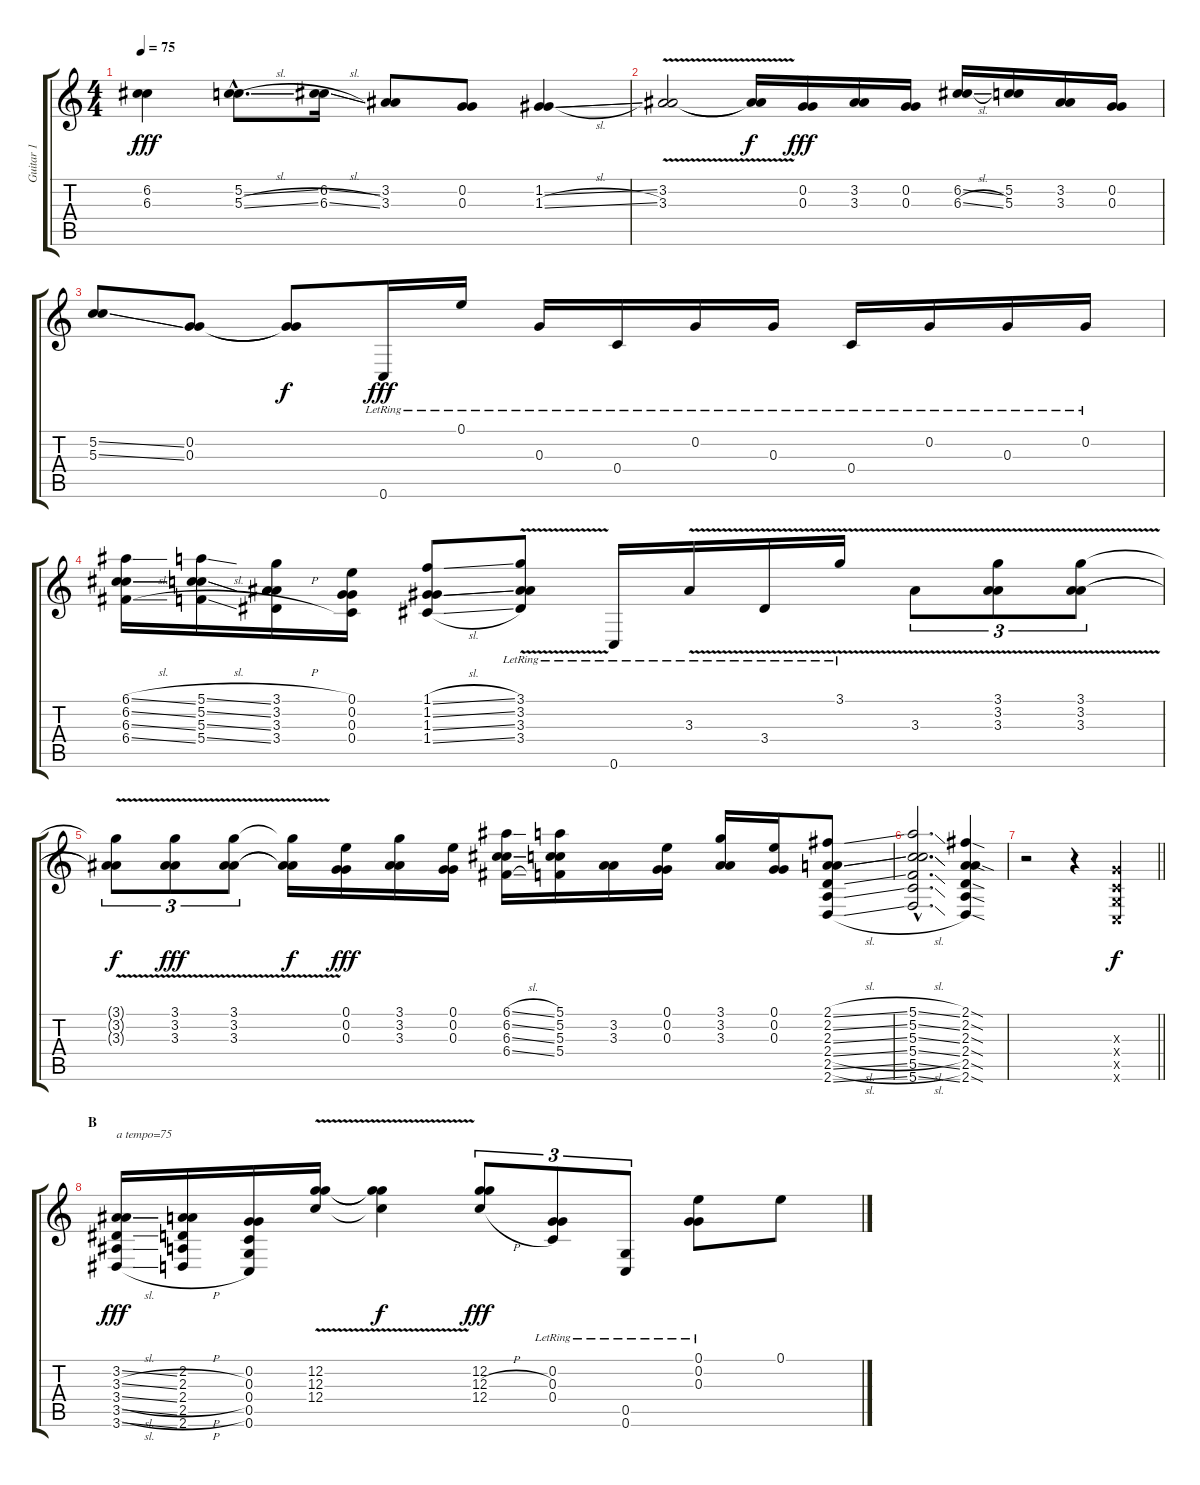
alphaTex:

\track ("Guitar 1" "Guitar 1") {instrument acousticguitarsteel}
\staff {score tabs}
\tuning (E4 G3 G3 C3 G2 C2) {hide}
\ts (4 4)
\tempo 75
\clef g2
\ks c
(6.2 6.3).4{dy fff} (5.2{sl hac} 5.3{sl hac}).8{d} (6.2{sl} 6.3{sl}).16 (3.2 3.3).8 (0.2 0.3).8 (1.2{sl} 1.3{sl}).4 |
(3.2{v} 3.3{v}).2 (3.2{t} 3.3{t}).16{dy f} (0.2 0.3).16{dy fff} (3.2 3.3).16 (0.2 0.3).16 (6.2{sl} 6.3{sl}).16 (5.2 5.3).16 (3.2 3.3).16 (0.2 0.3).16 |
(5.2{ss} 5.3{ss}).8 (0.2 0.3).8 (0.2{t} 0.3{t}).8{dy f} 0.6{lr}.16{dy fff} 0.1{lr}.16 0.3{lr}.16 0.4{lr}.16 0.2{lr}.16 0.3{lr}.16 0.4{lr}.16 0.2{lr}.16 0.3{lr}.16 0.2{lr}.16 |
(6.1{sl} 6.2{sl} 6.3{sl} 6.4{sl}).16 (5.1{sl} 5.2{sl} 5.3{sl} 5.4{sl}).16 (3.1{h} 3.2{h} 3.3{h} 3.4{h}).16 (0.1 0.2 0.3 0.4).16 (1.1{sl} 1.2{sl} 1.3{sl} 1.4{sl}).8 (3.1{v lr} 3.2{v lr} 3.3{v lr} 3.4{v lr}).8 0.6{lr}.16 3.3{v lr}.16 3.4{v lr}.16 3.1{v lr}.16 3.3{v}.8{tu (3 2)} (3.1{v} 3.2{v} 3.3{v}).8{tu (3 2)} (3.1{v} 3.2{v} 3.3{v}).8{tu (3 2)} |
(3.1{t} 3.2{t} 3.3{t}).8{tu (3 2) dy f} (3.1{v} 3.2{v} 3.3{v}).8{tu (3 2) dy fff} (3.1{v} 3.2{v} 3.3{v}).8{tu (3 2)} (3.1{t} 3.2{t} 3.3{t}).16{dy f} (0.1 0.2 0.3).16{dy fff} (3.1 3.2 3.3).16 (0.1 0.2 0.3).16 (6.1{sl} 6.2{sl} 6.3{sl} 6.4{sl}).16 (5.1 5.2 5.3 5.4).16 (3.2 3.3).16 (0.1 0.2 0.3).16 (3.1 3.2 3.3).16 (0.1 0.2 0.3).16 (2.1{sl} 2.2{sl} 2.3{sl} 2.4{sl} 2.5{sl} 2.6{sl}).8 |
(5.1{sl hac} 5.2{sl hac} 5.3{sl hac} 5.4{sl hac} 5.5{sl hac} 5.6{sl hac}).2{d} (2.1{sod} 2.2{sod} 2.3{sod} 2.4{sod} 2.5{sod} 2.6{sod}).4 |
\barLineRight lightlight
r.2 r.4 (0.3{x} 0.4{x} 0.5{x} 0.6{x}).4{dy f} |
\section ("" "B")
(3.2{sl} 3.3{sl} 3.4{sl} 3.5{sl} 3.6{sl}).16{txt "a tempo=75" dy fff} (2.2{h} 2.3{h} 2.4{h} 2.5{h} 2.6{h}).16 (0.2 0.3 0.4 0.5 0.6).16 (12.2{v} 12.3{v} 12.4{v}).16 (12.2{t} 12.3{t} 12.4{t}).4{dy f} (12.2{h} 12.3{h} 12.4{h}).8{tu (3 2) dy fff} (0.2{lr} 0.3{lr} 0.4{lr}).8{tu (3 2)} (0.5{lr} 0.6{lr}).8{tu (3 2)} (0.1 0.2{lr} 0.3{lr}).8 0.1.8
